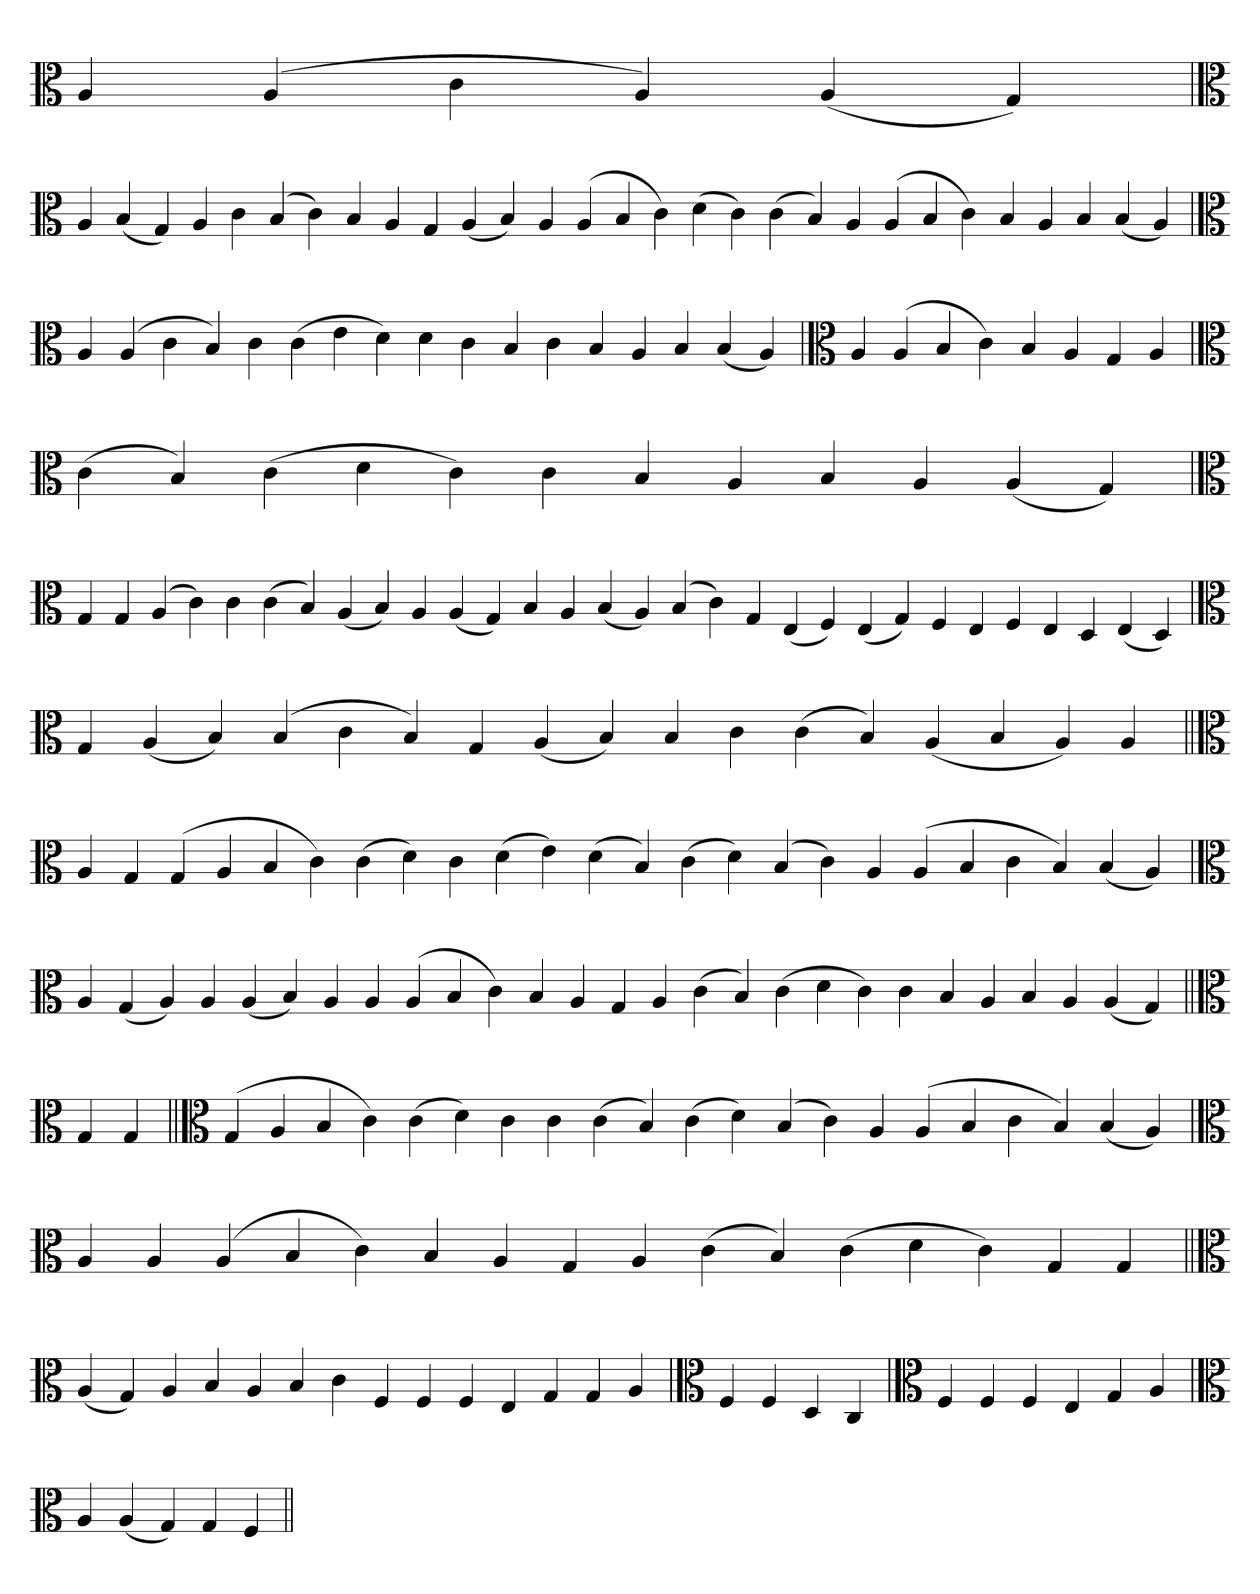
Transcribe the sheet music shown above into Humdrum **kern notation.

**kern
*part1
*staff1
*clefC3
=
4A
(4A
4c
4A)
(4A
4G)
=`
*clefC3
4A
(4B
4G)
4A
4c
(4B
4c)
4B
4A
4G
(4A
4B)
4A
(4A
4B
4c)
(4d
4c)
(4c
4B)
4A
(4A
4B
4c)
4B
4A
4B
(4B
4A)
='
*clefC3
4A
(4A
4c
4B)
4c
(4c
4e
4d)
4d
4c
4B
4c
4B
4A
4B
(4B
4A)
=`
*clefC3
4A
(4A
4B
4c)
4B
4A
4G
4A
=
*clefC3
(4c
4B)
(4c
4d
4c)
4c
4B
4A
4B
4A
(4A
4G)
=
*clefC3
4G
4G
(4A
4c)
4c
(4c
4B)
(4A
4B)
4A
(4A
4G)
4B
4A
(4B
4A)
(4B
4c)
4G
(4E
4F)
(4E
4G)
4F
4E
4F
4E
4D
(4E
4D)
='
*clefC3
4G
(4A
4B)
(4B
4c
4B)
4G
(4A
4B)
4B
4c
(4c
4B)
(4A
4B
4A)
4A
=||
*clefC3
4A
4G
(4G
4A
4B
4c)
(4c
4d)
4c
(4d
4e)
(4d
4B)
(4c
4d)
(4B
4c)
4A
(4A
4B
4c
4B)
(4B
4A)
='
*clefC3
4A
(4G
4A)
4A
(4A
4B)
4A
4A
(4A
4B
4c)
4B
4A
4G
4A
(4c
4B)
(4c
4d
4c)
4c
4B
4A
4B
4A
(4A
4G)
=||
*clefC3
4G
4G
=||
*clefC3
(4G
4A
4B
4c)
(4c
4d)
4c
4c
(4c
4B)
(4c
4d)
(4B
4c)
4A
(4A
4B
4c
4B)
(4B
4A)
='
*clefC3
4A
4A
(4A
4B
4c)
4B
4A
4G
4A
(4c
4B)
(4c
4d
4c)
4G
4G
=||
*clefC3
(4A
4G)
4A
4B
4A
4B
4c
4F
4F
4F
4E
4G
4G
4A
=`
*clefC3
4F
4F
4D
4C
='
*clefC3
4F
4F
4F
4E
4G
4A
=`
*clefC3
4A
(4A
4G)
4G
4F
=||
*-
